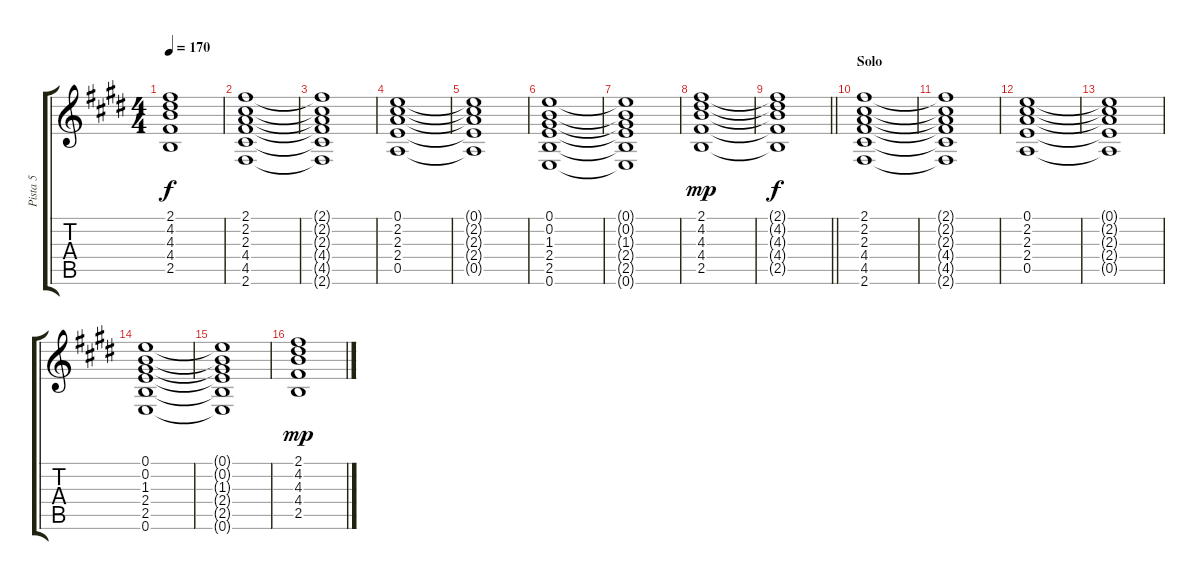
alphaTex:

\track ("Pista 5" "Pista 5") {instrument overdrivenguitar}
\staff {score tabs}
\tuning (E4 B3 G3 D3 A2 E2) {hide}
\ts (4 4)
\tempo 170
\clef g2
\ks e
(2.1{t} 4.2{t} 4.3{t} 4.4{t} 2.5{t}).1{dy f} |
(2.1 2.2 2.3 4.4 4.5 2.6).1 |
(2.1{t} 2.2{t} 2.3{t} 4.4{t} 4.5{t} 2.6{t}).1 |
(0.1 2.2 2.3 2.4 0.5).1 |
(0.1{t} 2.2{t} 2.3{t} 2.4{t} 0.5{t}).1 |
(0.1 0.2 1.3 2.4 2.5 0.6).1 |
(0.1{t} 0.2{t} 1.3{t} 2.4{t} 2.5{t} 0.6{t}).1 |
(2.1 4.2 4.3 4.4 2.5).1{dy mp} |
\barLineRight lightlight
(2.1{t} 4.2{t} 4.3{t} 4.4{t} 2.5{t}).1{dy f} |
\section ("" "Solo")
(2.1 2.2 2.3 4.4 4.5 2.6).1 |
(2.1{t} 2.2{t} 2.3{t} 4.4{t} 4.5{t} 2.6{t}).1 |
(0.1 2.2 2.3 2.4 0.5).1 |
(0.1{t} 2.2{t} 2.3{t} 2.4{t} 0.5{t}).1 |
(0.1 0.2 1.3 2.4 2.5 0.6).1 |
(0.1{t} 0.2{t} 1.3{t} 2.4{t} 2.5{t} 0.6{t}).1 |
(2.1 4.2 4.3 4.4 2.5).1{dy mp}
